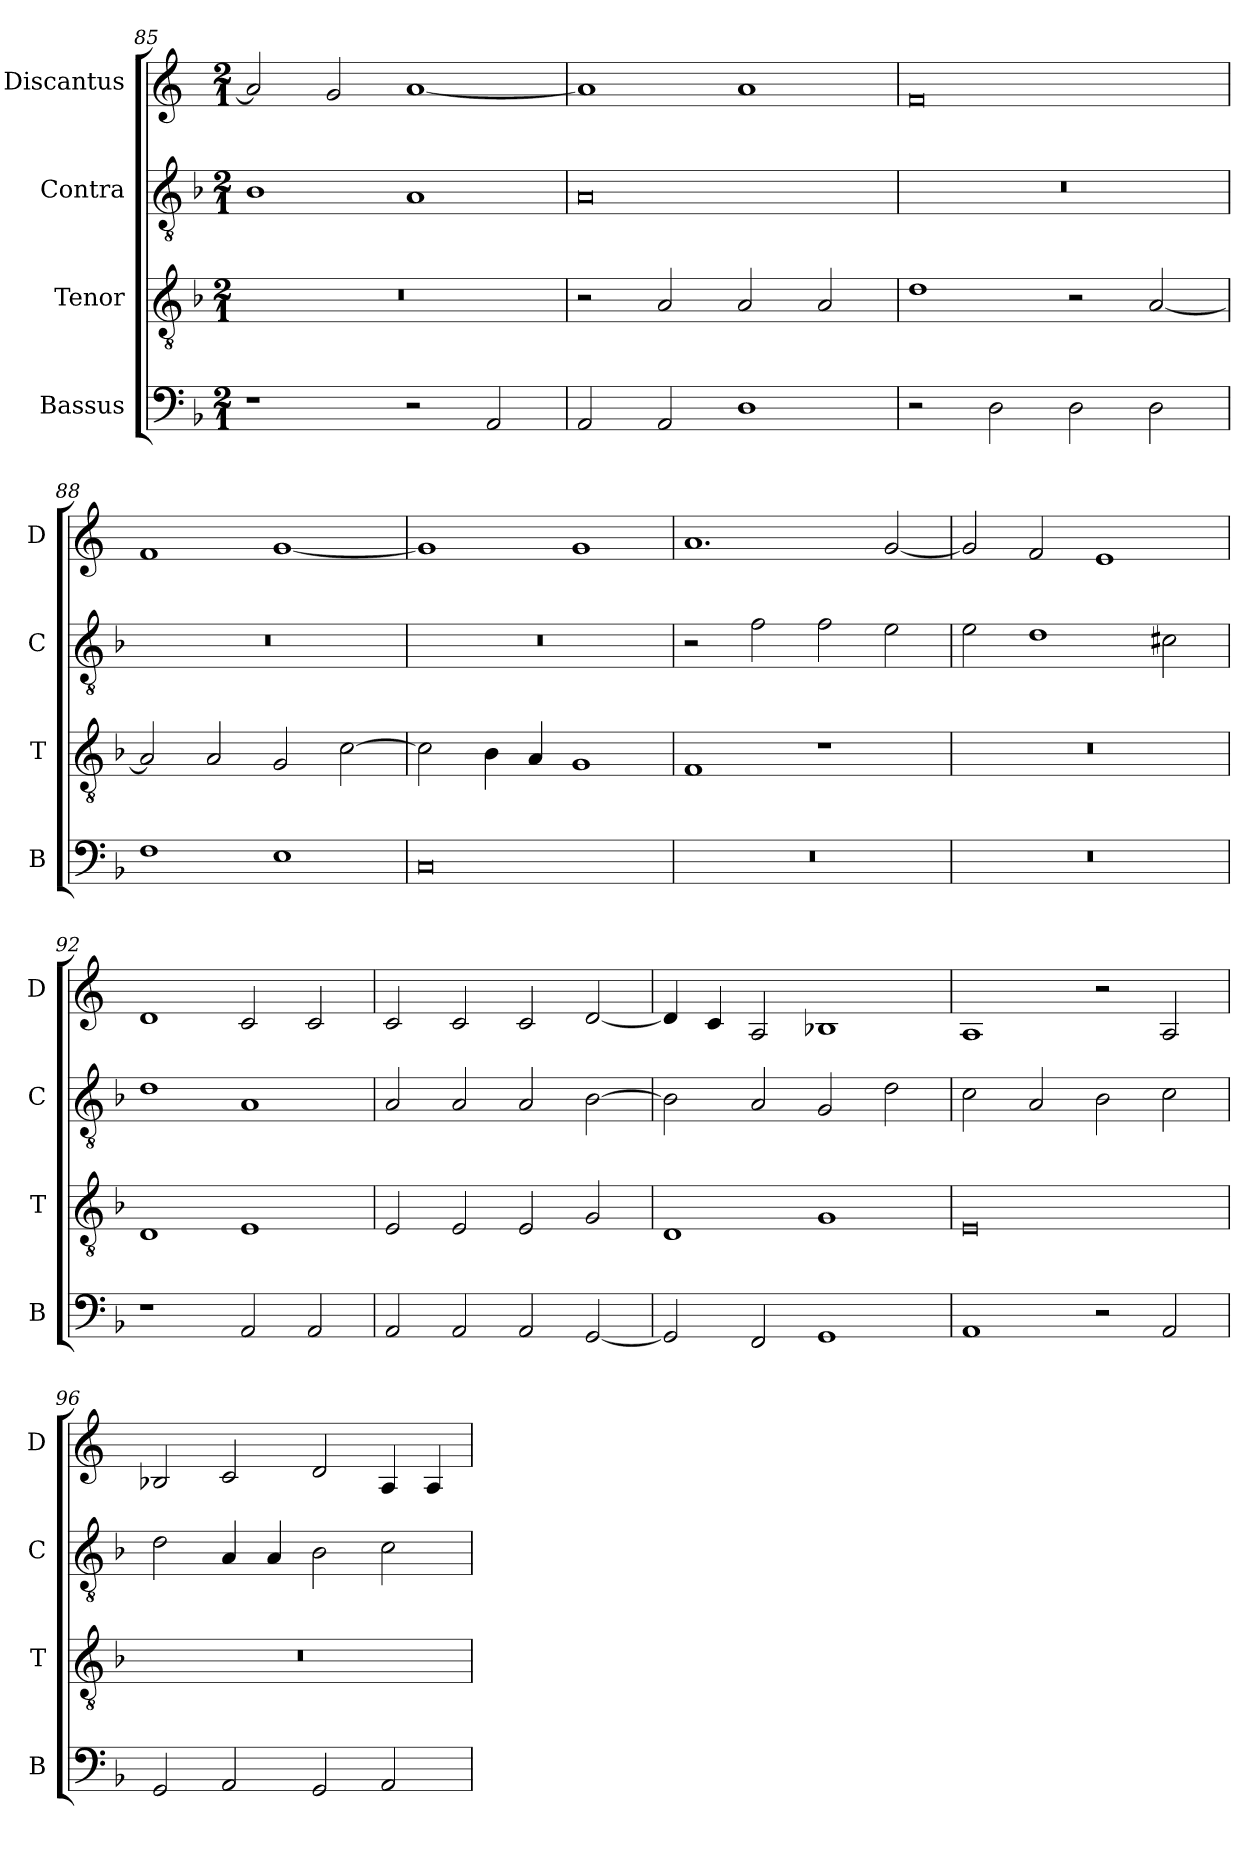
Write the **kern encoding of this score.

**kern	**kern	**kern	**kern
*part4	*part3	*part2	*part1
*staff4	*staff3	*staff2	*staff1
*I"Bassus	*I"Tenor	*I"Contra	*I"Discantus
*I'B	*I'T	*I'C	*I'D
*clefF4	*clefGv2	*clefGv2	*clefG2
*k[b-]	*k[b-]	*k[b-]	*k[]
*M2/1	*M2/1	*M2/1	*M2/1
=85	=85	=85	=85
1r	0r	1B-	2a/]
.	.	.	2g/
2r	.	1A	[1a
2AA/	.	.	.
=86	=86	=86	=86
2AA/	2r	0A	1a]
2AA/	2A/	.	.
1D	2A/	.	1a
.	2A/	.	.
=87	=87	=87	=87
2r	1d	0r	0f
2D\	.	.	.
2D\	2r	.	.
2D\	[2A/	.	.
=88	=88	=88	=88
1F	2A/]	0r	1f
.	2A/	.	.
1E	2G/	.	[1g
.	[2c\	.	.
=89	=89	=89	=89
0C	2c\]	0r	1g]
.	4B-\	.	.
.	4A/	.	.
.	1G	.	1g
=90	=90	=90	=90
0r	1F	2r	1.a
.	.	2f\	.
.	1r	2f\	.
.	.	2e\	[2g/
=91	=91	=91	=91
0r	0r	2e\	2g/]
.	.	1d	2f/
.	.	.	1e
.	.	2c#X\	.
=92	=92	=92	=92
1r	1D	1d	1d
2AA/	1E	1A	2c/
2AA/	.	.	2c/
=93	=93	=93	=93
2AA/	2E/	2A/	2c/
2AA/	2E/	2A/	2c/
2AA/	2E/	2A/	2c/
[2GG/	2G/	[2B-\	[2d/
=94	=94	=94	=94
2GG/]	1D	2B-\]	4d/]
.	.	.	4c/
2FF/	.	2A/	2A/
1GG	1G	2G/	1B-X
.	.	2d\	.
=95	=95	=95	=95
1AA	0E	2c\	1A
.	.	2A/	.
2r	.	2B-\	2r
2AA/	.	2c\	2A/
=96	=96	=96	=96
2GG/	0r	2d\	2B-X/
2AA/	.	4A/	2c/
.	.	4A/	.
2GG/	.	2B-\	2d/
2AA/	.	2c\	4A/
.	.	.	4A/
=	=	=	=
*-	*-	*-	*-
